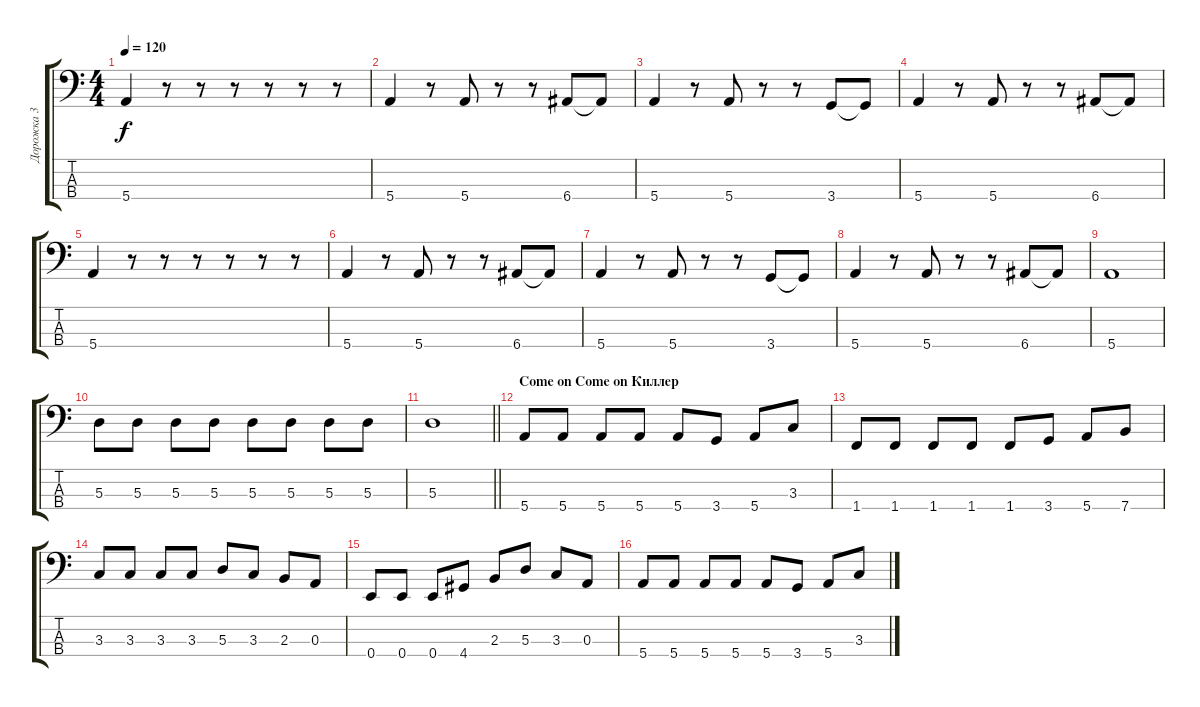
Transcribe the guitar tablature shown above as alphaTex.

\track ("Дорожка 3" "Дорожка 3") {instrument electricbassfinger}
\staff {score tabs}
\tuning (G2 D2 A1 E1) {hide}
\ts (4 4)
\tempo 120
\clef f4
\ks c
5.4.4{dy f} r.8 r.8 r.8 r.8 r.8 r.8 |
5.4.4 r.8 5.4.8 r.8 r.8 6.4.8 6.4{t}.8 |
5.4.4 r.8 5.4.8 r.8 r.8 3.4.8 3.4{t}.8 |
5.4.4 r.8 5.4.8 r.8 r.8 6.4.8 6.4{t}.8 |
5.4.4 r.8 r.8 r.8 r.8 r.8 r.8 |
5.4.4 r.8 5.4.8 r.8 r.8 6.4.8 6.4{t}.8 |
5.4.4 r.8 5.4.8 r.8 r.8 3.4.8 3.4{t}.8 |
5.4.4 r.8 5.4.8 r.8 r.8 6.4.8 6.4{t}.8 |
5.4.1 |
5.3.8 5.3.8 5.3.8 5.3.8 5.3.8 5.3.8 5.3.8 5.3.8 |
\barLineRight lightlight
5.3.1 |
\section ("" "Come on Come on Киллер")
5.4.8 5.4.8 5.4.8 5.4.8 5.4.8 3.4.8 5.4.8 3.3.8 |
1.4.8 1.4.8 1.4.8 1.4.8 1.4.8 3.4.8 5.4.8 7.4.8 |
3.3.8 3.3.8 3.3.8 3.3.8 5.3.8 3.3.8 2.3.8 0.3.8 |
0.4.8 0.4.8 0.4.8 4.4.8 2.3.8 5.3.8 3.3.8 0.3.8 |
5.4.8 5.4.8 5.4.8 5.4.8 5.4.8 3.4.8 5.4.8 3.3.8
